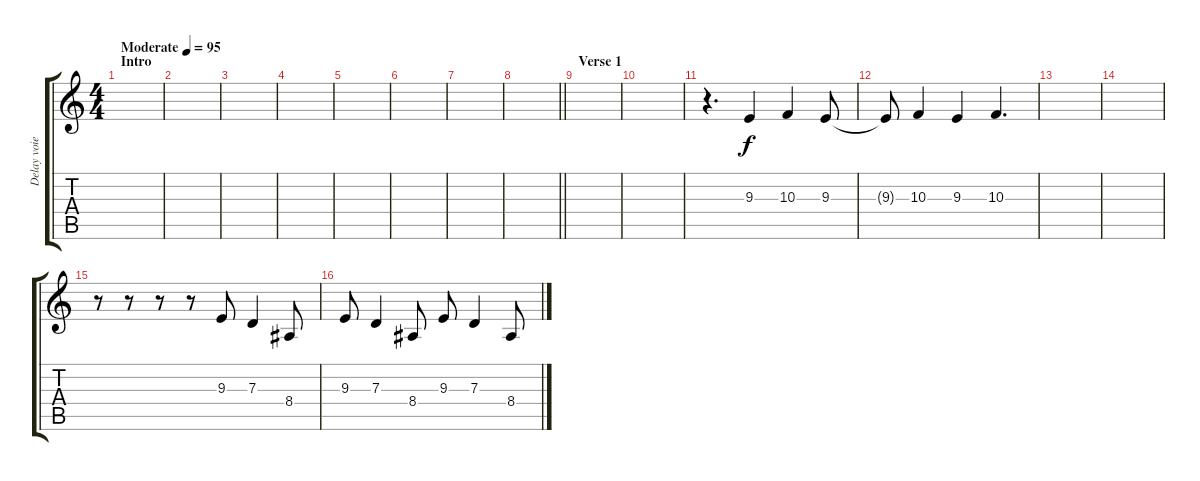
\track ("Delay voie" "Delay voie") {instrument lead6voice}
\staff {score tabs}
\tuning (E4 B3 G3 D3 A2 E2) {hide}
\ts (4 4)
\section ("" "Intro")
\tempo (95 "Moderate")
\clef g2
\ks c
|
|
|
|
|
|
|
\barLineRight lightlight
|
\section ("" "Verse 1")
|
|
r.4{d} 9.3.4 10.3.4 9.3.8 |
9.3{t}.8 10.3.4 9.3.4 10.3.4{d} |
|
|
r.8 r.8 r.8 r.8 9.3.8 7.3.4 8.4.8 |
9.3.8 7.3.4 8.4.8 9.3.8 7.3.4 8.4.8
